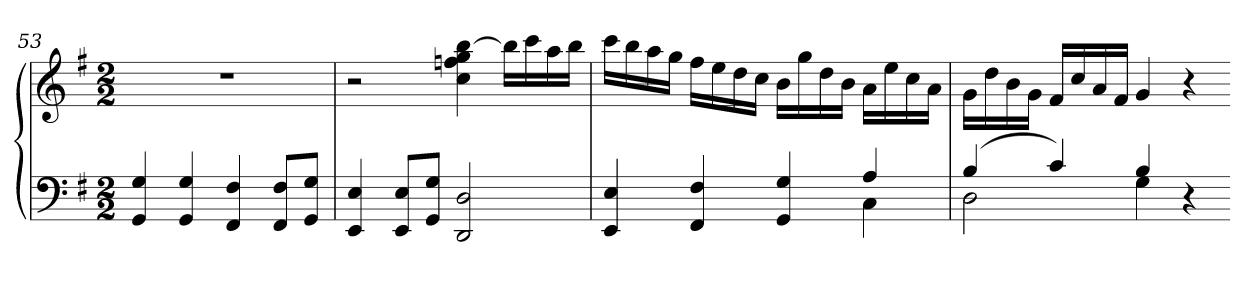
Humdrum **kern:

**kern	**kern
*part1	*part1
*staff2	*staff1
*clefF4	*clefG2
*k[f#]	*k[f#]
*G:	*G:
*M2/2	*M2/2
=53	=53
4GG 4G	1r
4GG 4G	.
4FF# 4F#	.
8FF# 8F#L	.
8GG 8GJ	.
=54	=54
4EE 4E	2r
8EE 8EL	.
8GG 8GJ	.
2DD 2D	4cc 4ffn 4gg [4bb
.	16bbLL]
.	16ccc
.	16aa
.	16bbJJ
=55	=55
*^	*
4EE 4E	2.ryy	16cccLL
.	.	16bb
.	.	16aa
.	.	16ggJJ
4FF# 4F#	.	16ff#LL
.	.	16ee
.	.	16dd
.	.	16ccJJ
4GG 4G	.	16bLL
.	.	16gg
.	.	16dd
.	.	16bJJ
4A	4C	16aLL
.	.	16ee
.	.	16cc
.	.	16aJJ
=56	=56	=56
(4B	2D	16gLL
.	.	16dd
.	.	16b
.	.	16gJJ
4c)	.	16f#LL
.	.	16cc
.	.	16a
.	.	16f#JJ
4B	4G	4g
4r	4ryy	4r
*v	*v	*
=-	=-
*-	*-
